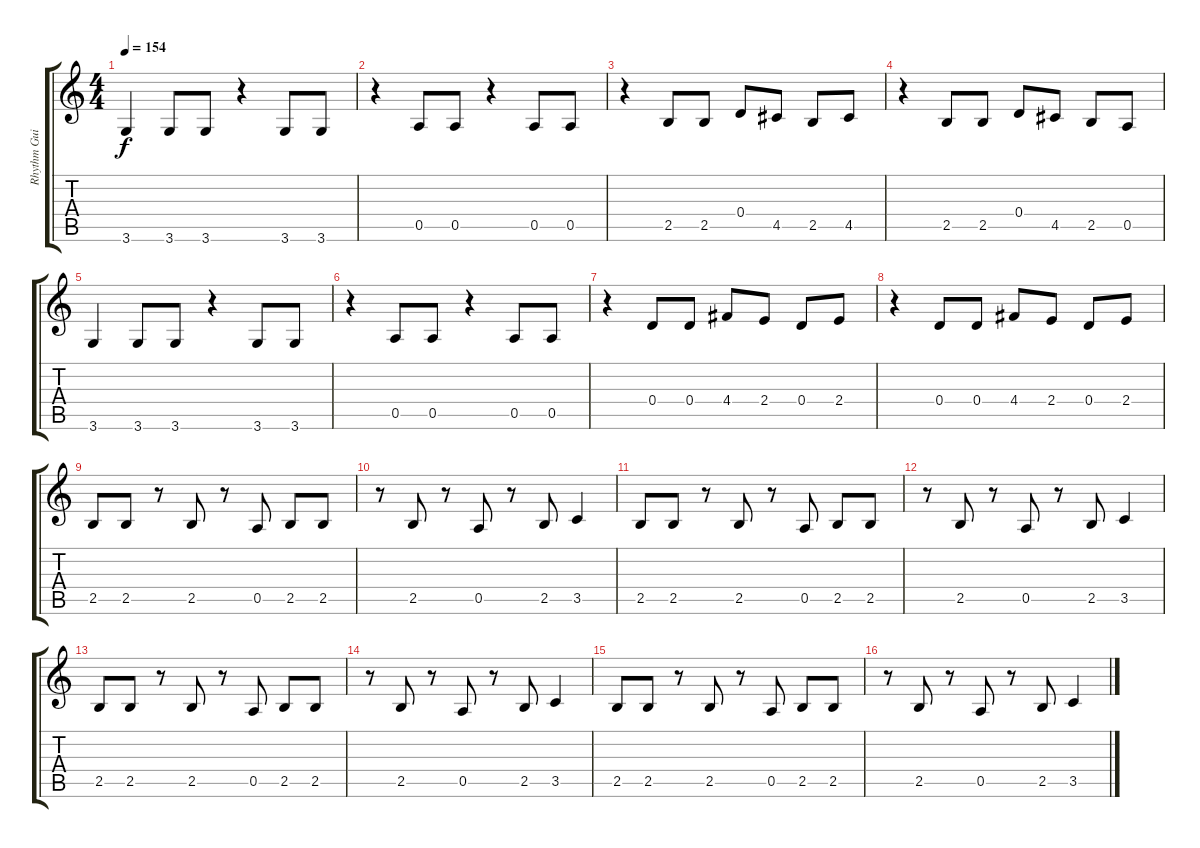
\track ("Rhythm Guitar" "Rhythm Gui") {instrument distortionguitar}
\staff {score tabs}
\tuning (E4 B3 G3 D3 A2 E2) {hide}
\ts (4 4)
\section ("" "")
\tempo 154
\clef g2
\ks c
3.6.4{dy f} 3.6.8 3.6.8 r.4 3.6.8 3.6.8 |
r.4 0.5.8 0.5.8 r.4 0.5.8 0.5.8 |
r.4 2.5.8 2.5.8 0.4.8 4.5.8 2.5.8 4.5.8 |
r.4 2.5.8 2.5.8 0.4.8 4.5.8 2.5.8 0.5.8 |
3.6.4 3.6.8 3.6.8 r.4 3.6.8 3.6.8 |
r.4 0.5.8 0.5.8 r.4 0.5.8 0.5.8 |
r.4 0.4.8 0.4.8 4.4.8 2.4.8 0.4.8 2.4.8 |
r.4 0.4.8 0.4.8 4.4.8 2.4.8 0.4.8 2.4.8 |
\section ("" "")
2.5.8 2.5.8 r.8 2.5.8 r.8 0.5.8 2.5.8 2.5.8 |
r.8 2.5.8 r.8 0.5.8 r.8 2.5.8 3.5.4 |
2.5.8 2.5.8 r.8 2.5.8 r.8 0.5.8 2.5.8 2.5.8 |
r.8 2.5.8 r.8 0.5.8 r.8 2.5.8 3.5.4 |
2.5.8 2.5.8 r.8 2.5.8 r.8 0.5.8 2.5.8 2.5.8 |
r.8 2.5.8 r.8 0.5.8 r.8 2.5.8 3.5.4 |
2.5.8 2.5.8 r.8 2.5.8 r.8 0.5.8 2.5.8 2.5.8 |
r.8 2.5.8 r.8 0.5.8 r.8 2.5.8 3.5.4
